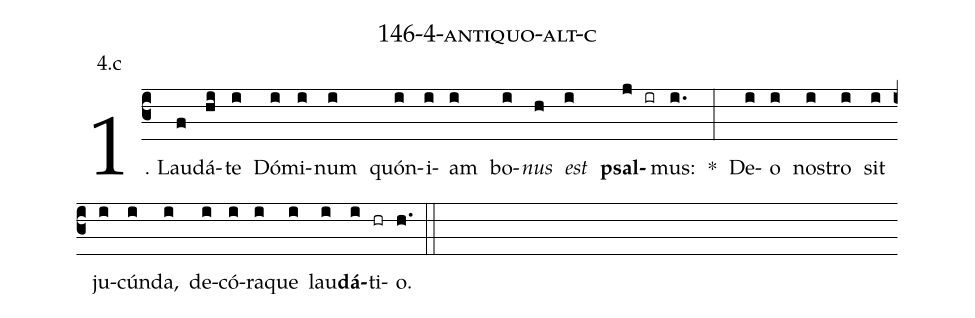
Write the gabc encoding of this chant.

name: 146-4-antiquo-alt-c;
annotation: 4.c;
%%
(c3)1. Lau(f)dá(hi)te(i) Dó(i)mi(i)num(i) quón(i)i(i)am(i) bo(i)<i>nus</i>(h) <i>est</i>(i) <b>psal</b>(j ir)mus:(i.) *(:) De(i)o(i) nos(i)tro(i) sit(i) ju(i)cún(i)da,(i) de(i)có(i)ra(i)que(i) lau(i)<b>dá</b>(i)ti(hr)o.(h.) (::)
